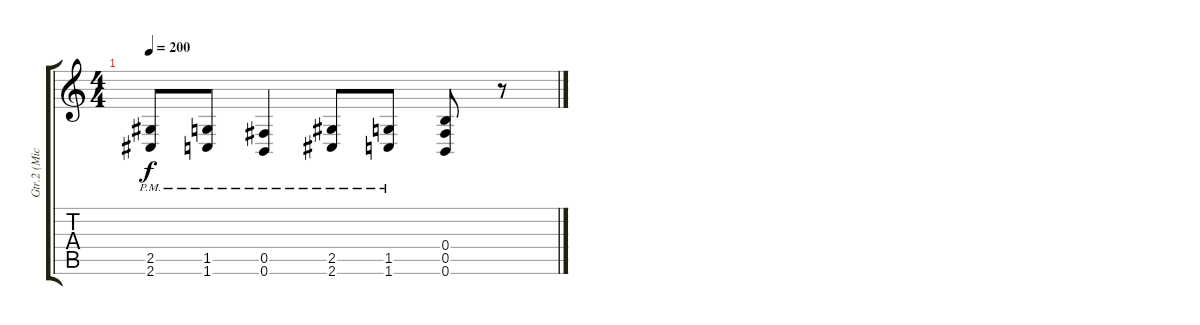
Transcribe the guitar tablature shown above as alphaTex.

\track ("Gtr.2 (Mic Thompson)" "Gtr.2 (Mic") {instrument distortionguitar}
\staff {score tabs}
\tuning (Db4 Ab3 E3 B2 Gb2 B1) {hide}
\ts (4 4)
\tempo 200
\clef g2
\ks c
(2.5{pm} 2.6{pm}).8{dy f} (1.5{pm} 1.6{pm}).8 (0.5{pm} 0.6{pm}).4 (2.5{pm} 2.6{pm}).8 (1.5{pm} 1.6{pm}).8 (0.4 0.5 0.6).8 r.8
